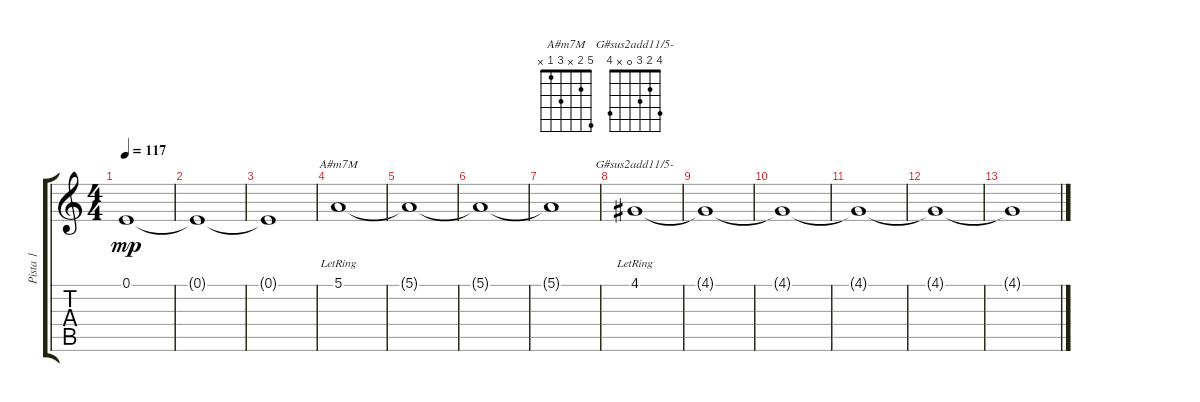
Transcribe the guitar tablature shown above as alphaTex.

\track ("Pista 1" "Pista 1") {instrument stringensemble2}
\staff {score tabs}
\tuning (E4 B3 G3 D3 A2 E2) {hide}
\chord ("A#m7M" 5 2 x 3 1 x)
\chord ("G#sus2add11/5-" 4 2 3 0 x 4)
\ts (4 4)
\tempo 117
\clef g2
\ks c
0.1{t}.1{dy mp} |
0.1{t}.1 |
0.1{t}.1 |
5.1{lr}.1{ch "A#m7M"} |
5.1{t}.1 |
5.1{t}.1 |
5.1{t}.1 |
4.1{lr}.1{ch "G#sus2add11/5-"} |
4.1{t}.1 |
4.1{t}.1 |
4.1{t}.1 |
4.1{t}.1 |
4.1{t}.1
